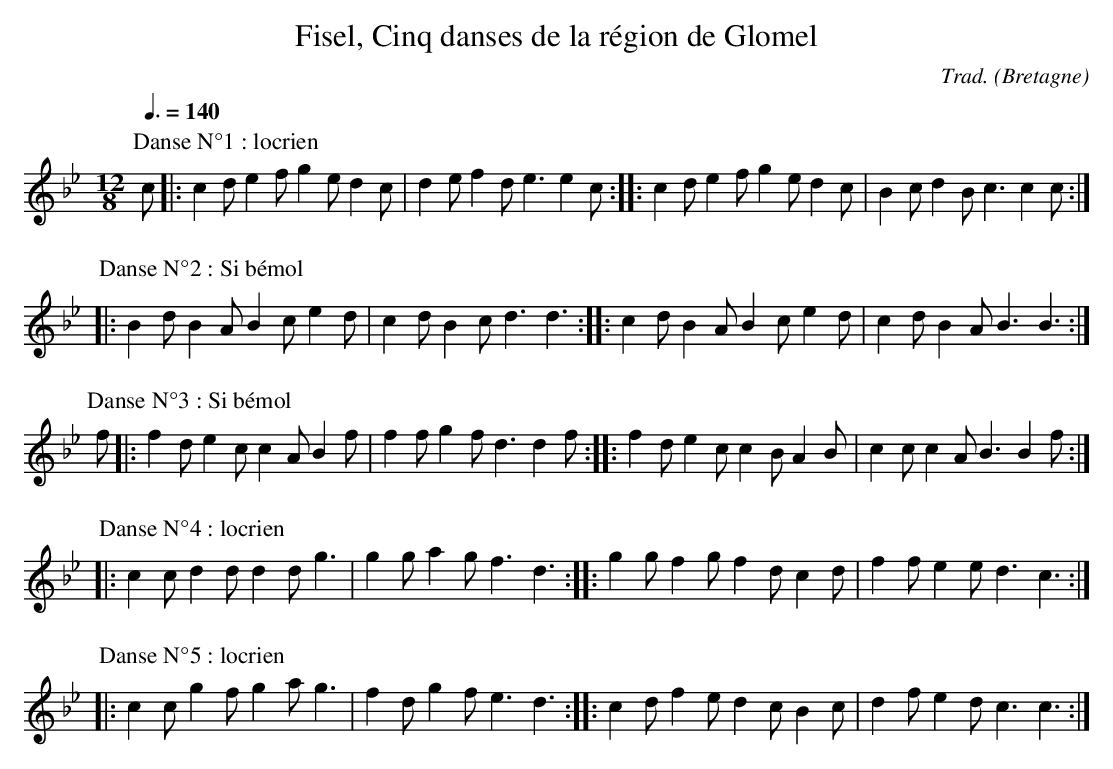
X:1
T:Fisel, Cinq danses de la région de Glomel
C:Trad.
O:Bretagne
M:12/8
L:1/8
Q:3/8=140
K:Bbmaj
P:Danse N°1 : locrien
c |: c2d e2f g2e d2c | d2e f2d e3 e2c :: c2d e2f g2e d2c | B2c d2B c3 c2c :|
%%vskip 1
P:Danse N°2 : Si bémol
|: B2d B2A B2c e2d | c2d B2c d3 d3 :: c2d B2A B2c e2d | c2d B2A B3 B3 :|
%%vskip 1
P:Danse N°3 : Si bémol
f |: f2d e2c c2A B2f | f2f g2f d3 d2f :: f2d e2c c2B A2B | c2c c2A B3 B2f :|
%%vskip 1
P:Danse N°4 : locrien
|: c2c d2d d2d g3 | g2g a2g f3 d3 :: g2g f2g f2d c2d | f2f e2e d3 c3 :|
%%vskip 1
P:Danse N°5 : locrien
|: c2c g2f g2a g3 | f2d g2f e3 d3 :: c2d f2e d2c B2c | d2f e2d c3 c3 :|
